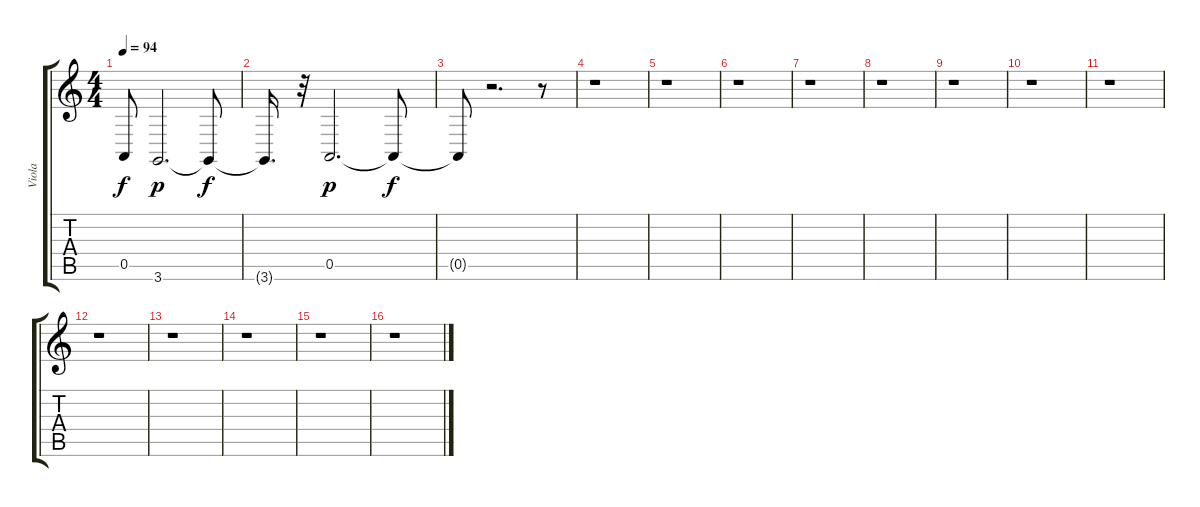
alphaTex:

\track ("Viola" "Viola") {instrument viola}
\staff {score tabs}
\tuning (E4 B3 G3 D3 A2 E2) {hide}
\ts (4 4)
\tempo 94
\clef g2
\ks c
0.5{t}.8{dy f} 3.6.2{d dy p} 3.6{t}.8{dy f} |
3.6{t}.16{d} r.32 0.5.2{d dy p} 0.5{t}.8{dy f} |
0.5{t}.8 r.2{d} r.8 |
r.1 |
r.1 |
r.1 |
r.1 |
r.1 |
r.1 |
r.1 |
r.1 |
r.1 |
r.1 |
r.1 |
r.1 |
r.1
